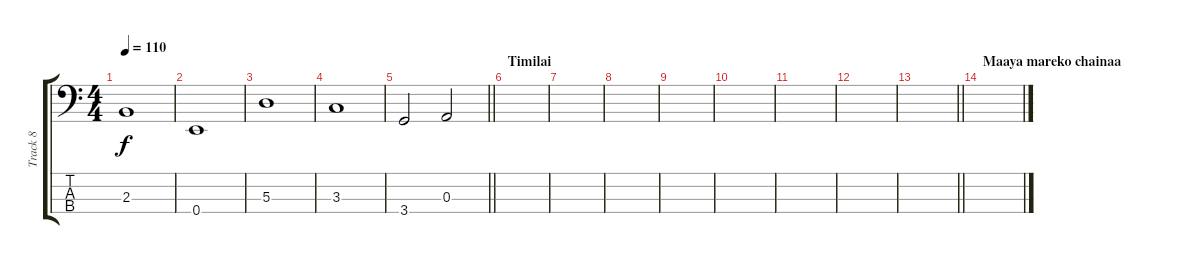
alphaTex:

\track ("Track 8" "Track 8") {instrument electricbassfinger}
\staff {score tabs}
\tuning (G2 D2 A1 E1) {hide}
\ts (4 4)
\tempo 110
\clef f4
\ks c
2.3.1{dy f} |
0.4.1 |
5.3.1 |
3.3.1 |
\barLineRight lightlight
3.4.2 0.3.2 |
\section ("" "Timilai ")
|
|
|
|
|
|
|
\barLineRight lightlight
|
\section ("" "Maaya mareko chainaa")
